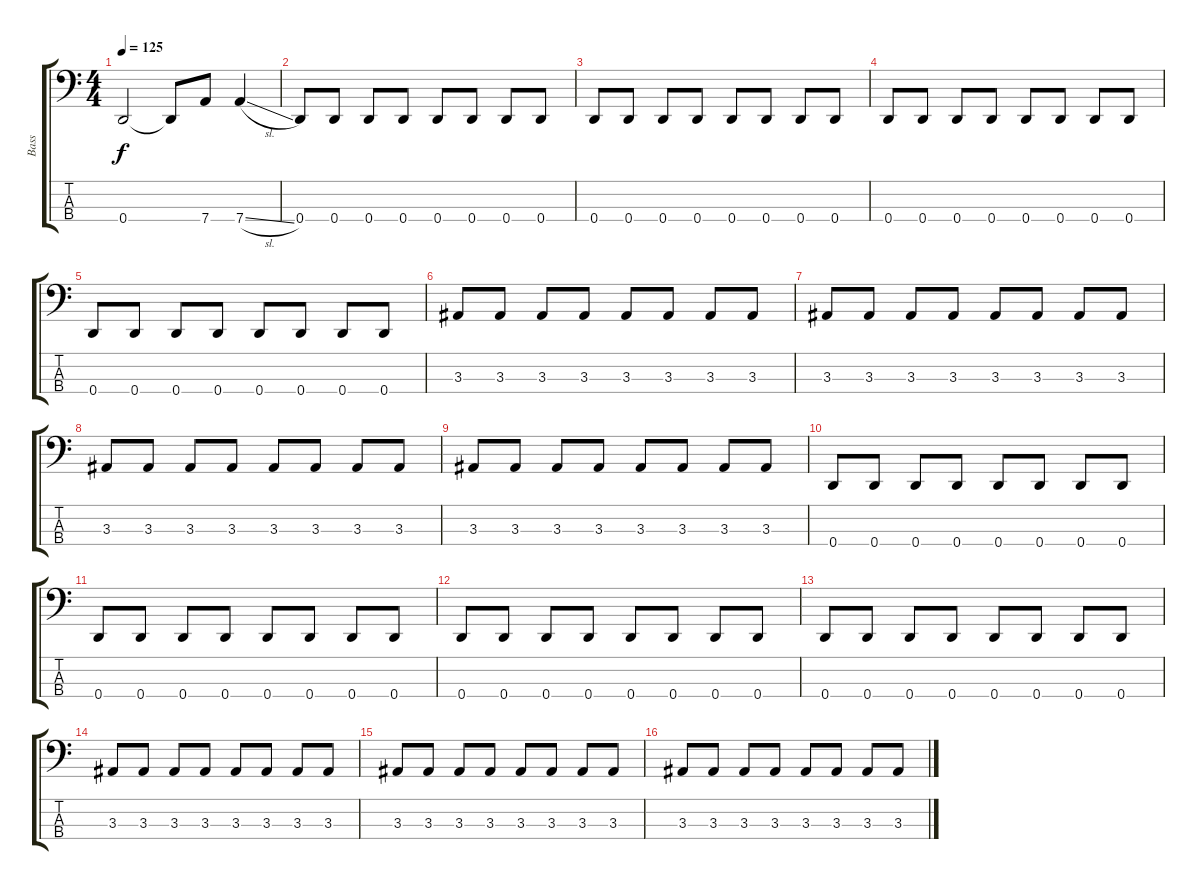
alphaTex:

\track ("Bass" "Bass") {instrument electricbassfinger}
\staff {score tabs}
\tuning (F2 C2 G1 D1) {hide}
\ts (4 4)
\tempo 125
\clef f4
\ks c
0.4{t}.2{dy f} 0.4{t}.8 7.4.8 7.4{sl}.4 |
0.4.8 0.4.8 0.4.8 0.4.8 0.4.8 0.4.8 0.4.8 0.4.8 |
0.4.8 0.4.8 0.4.8 0.4.8 0.4.8 0.4.8 0.4.8 0.4.8 |
0.4.8 0.4.8 0.4.8 0.4.8 0.4.8 0.4.8 0.4.8 0.4.8 |
0.4.8 0.4.8 0.4.8 0.4.8 0.4.8 0.4.8 0.4.8 0.4.8 |
3.3.8 3.3.8 3.3.8 3.3.8 3.3.8 3.3.8 3.3.8 3.3.8 |
3.3.8 3.3.8 3.3.8 3.3.8 3.3.8 3.3.8 3.3.8 3.3.8 |
3.3.8 3.3.8 3.3.8 3.3.8 3.3.8 3.3.8 3.3.8 3.3.8 |
3.3.8 3.3.8 3.3.8 3.3.8 3.3.8 3.3.8 3.3.8 3.3.8 |
0.4.8 0.4.8 0.4.8 0.4.8 0.4.8 0.4.8 0.4.8 0.4.8 |
0.4.8 0.4.8 0.4.8 0.4.8 0.4.8 0.4.8 0.4.8 0.4.8 |
0.4.8 0.4.8 0.4.8 0.4.8 0.4.8 0.4.8 0.4.8 0.4.8 |
0.4.8 0.4.8 0.4.8 0.4.8 0.4.8 0.4.8 0.4.8 0.4.8 |
3.3.8 3.3.8 3.3.8 3.3.8 3.3.8 3.3.8 3.3.8 3.3.8 |
3.3.8 3.3.8 3.3.8 3.3.8 3.3.8 3.3.8 3.3.8 3.3.8 |
3.3.8 3.3.8 3.3.8 3.3.8 3.3.8 3.3.8 3.3.8 3.3.8
